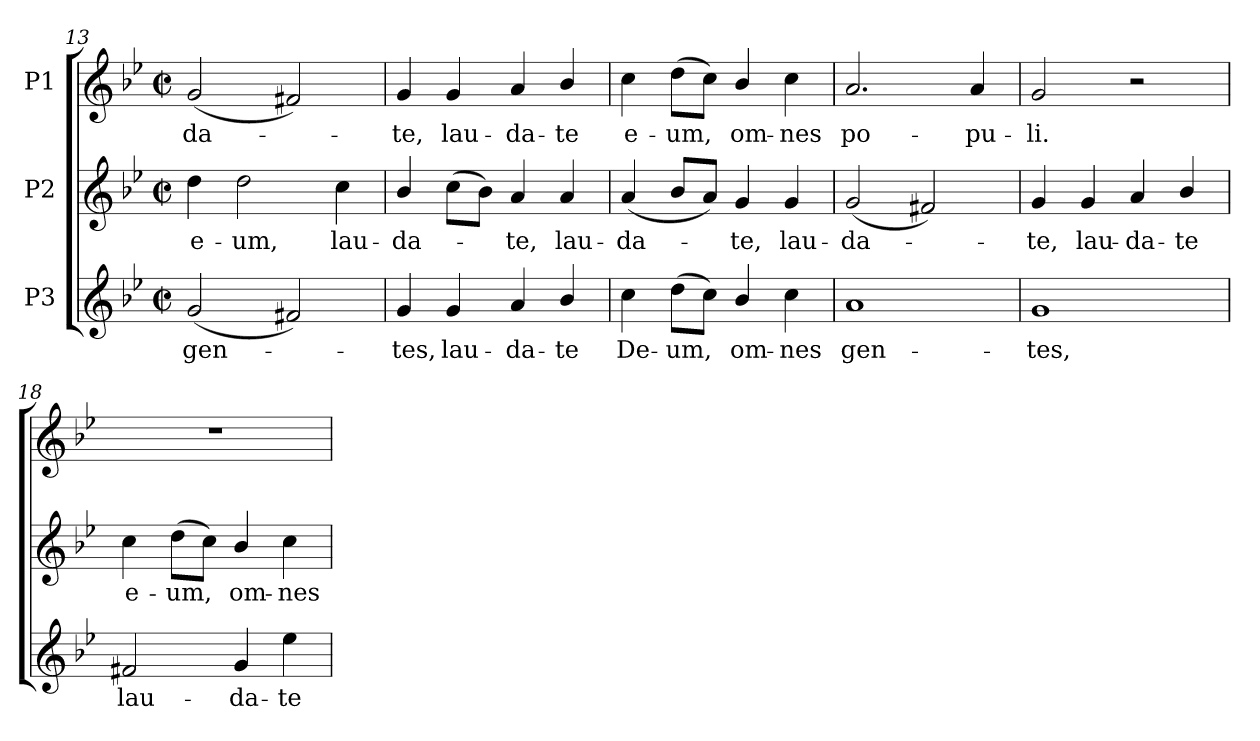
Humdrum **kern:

**kern	**text	**kern	**text	**kern	**text
*part3	*part3	*part2	*part2	*part1	*part1
*staff3	*staff3	*staff2	*staff2	*staff1	*staff1
*I"P3	*	*I"P2	*	*I"P1	*
!!LO:LB:g=z
*clefG2	*	*clefG2	*	*clefG2	*
*k[b-e-]	*	*k[b-e-]	*	*k[b-e-]	*
*B-:	*	*B-:	*	*B-:	*
*M2/2	*	*M2/2	*	*M2/2	*
*met(c|)	*	*met(c|)	*	*met(c|)	*
=13	=13	=13	=13	=13	=13
!	!LO:LY:b:color=#000000	!	!	!	!
!	!	!	!LO:LY:b:color=#000000	!	!
!	!	!	!	!	!LO:LY:b:color=#000000
(2gi/	gen-	4ddi\	e-	(2gi/	-da-
!	!	!	!LO:LY:b:color=#000000	!	!
.	.	2ddi\	-um,	.	.
2f#Xi/)	.	.	.	2f#Xi/)	.
!	!	!	!LO:LY:b:color=#000000	!	!
.	.	4cci\	lau-	.	.
=14	=14	=14	=14	=14	=14
!	!LO:LY:b:color=#000000	!	!	!	!
!	!	!	!LO:LY:b:color=#000000	!	!
!	!	!	!	!	!LO:LY:b:color=#000000
4gi/	-tes,	4b-i/	-da-	4gi/	-te,
!	!LO:LY:b:color=#000000	!	!	!	!
!	!	!	!	!	!LO:LY:b:color=#000000
4gi/	lau-	(8cci\L	.	4gi/	lau-
.	.	8b-i\J)	.	.	.
!	!LO:LY:b:color=#000000	!	!	!	!
!	!	!	!LO:LY:b:color=#000000	!	!
!	!	!	!	!	!LO:LY:b:color=#000000
4ai/	-da-	4ai/	-te,	4ai/	-da-
!	!LO:LY:b:color=#000000	!	!	!	!
!	!	!	!LO:LY:b:color=#000000	!	!
!	!	!	!	!	!LO:LY:b:color=#000000
4b-i/	-te	4ai/	lau-	4b-i/	-te
=15	=15	=15	=15	=15	=15
!	!LO:LY:b:color=#000000	!	!	!	!
!	!	!	!LO:LY:b:color=#000000	!	!
!	!	!	!	!	!LO:LY:b:color=#000000
4cci\	De-	(4ai/	-da-	4cci\	e-
!	!LO:LY:b:color=#000000	!	!	!	!
!	!	!	!	!	!LO:LY:b:color=#000000
(8ddi\L	-um,	8b-i/L	.	(8ddi\L	-um,
8cci\J)	.	8ai/J)	.	8cci\J)	.
!	!LO:LY:b:color=#000000	!	!	!	!
!	!	!	!LO:LY:b:color=#000000	!	!
!	!	!	!	!	!LO:LY:b:color=#000000
4b-i/	om-	4gi/	-te,	4b-i/	om-
!	!LO:LY:b:color=#000000	!	!	!	!
!	!	!	!LO:LY:b:color=#000000	!	!
!	!	!	!	!	!LO:LY:b:color=#000000
4cci\	-nes	4gi/	lau-	4cci\	-nes
=16	=16	=16	=16	=16	=16
!	!LO:LY:b:color=#000000	!	!	!	!
!	!	!	!LO:LY:b:color=#000000	!	!
!	!	!	!	!	!LO:LY:b:color=#000000
1ai	gen-	(2gi/	-da-	2.ai/	po-
.	.	2f#Xi/)	.	.	.
!	!	!	!	!	!LO:LY:b:color=#000000
.	.	.	.	4ai/	-pu-
=17	=17	=17	=17	=17	=17
!	!LO:LY:b:color=#000000	!	!	!	!
!	!	!	!LO:LY:b:color=#000000	!	!
!	!	!	!	!	!LO:LY:b:color=#000000
1gi	-tes,	4gi/	-te,	2gi/	-li.
!	!	!	!LO:LY:b:color=#000000	!	!
.	.	4gi/	lau-	.	.
!	!	!	!LO:LY:b:color=#000000	!	!
.	.	4ai/	-da-	2r	.
!	!	!	!LO:LY:b:color=#000000	!	!
.	.	4b-i/	-te	.	.
=18	=18	=18	=18	=18	=18
!	!LO:LY:b:color=#000000	!	!	!	!
!	!	!	!LO:LY:b:color=#000000	!	!
2f#Xi/	lau-	4cci\	e-	1r	.
!	!	!	!LO:LY:b:color=#000000	!	!
.	.	(8ddi\L	-um,	.	.
.	.	8cci\J)	.	.	.
!	!LO:LY:b:color=#000000	!	!	!	!
!	!	!	!LO:LY:b:color=#000000	!	!
4gi/	-da-	4b-i/	om-	.	.
!	!LO:LY:b:color=#000000	!	!	!	!
!	!	!	!LO:LY:b:color=#000000	!	!
4ee-i\	-te	4cci\	-nes	.	.
=	=	=	=	=	=
*-	*-	*-	*-	*-	*-
